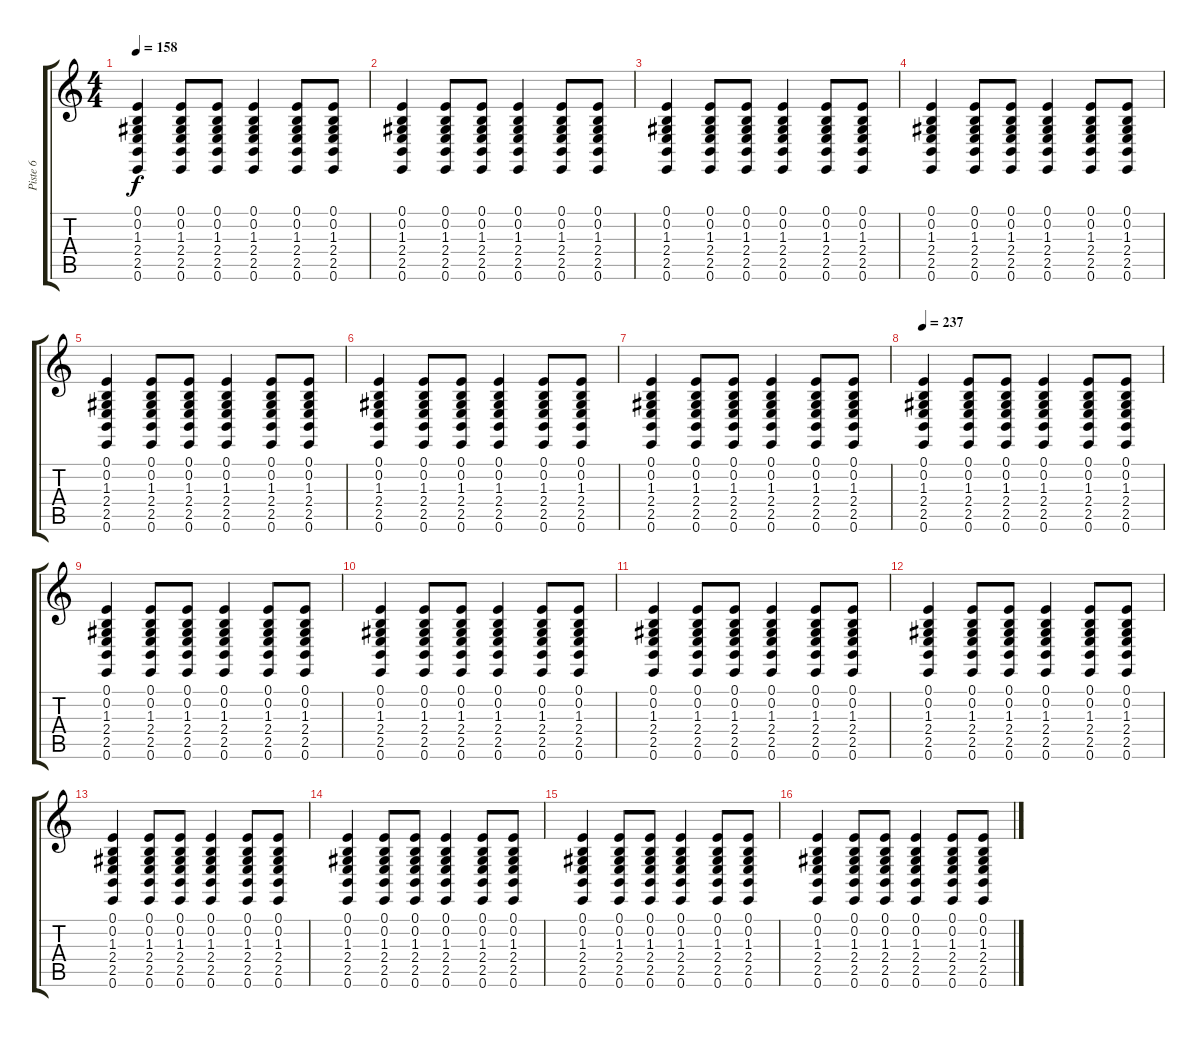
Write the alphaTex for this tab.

\track ("Piste 6" "Piste 6") {instrument acousticgrandpiano}
\staff {score tabs}
\tuning (E4 B3 G3 D3 A2 E2) {hide}
\ts (4 4)
\tempo 158
\clef g2
\ks c
(0.1 0.2 1.3 2.4 2.5 0.6).4{dy f} (0.1 0.2 1.3 2.4 2.5 0.6).8 (0.1 0.2 1.3 2.4 2.5 0.6).8 (0.1 0.2 1.3 2.4 2.5 0.6).4 (0.1 0.2 1.3 2.4 2.5 0.6).8 (0.1 0.2 1.3 2.4 2.5 0.6).8 |
(0.1 0.2 1.3 2.4 2.5 0.6).4 (0.1 0.2 1.3 2.4 2.5 0.6).8 (0.1 0.2 1.3 2.4 2.5 0.6).8 (0.1 0.2 1.3 2.4 2.5 0.6).4 (0.1 0.2 1.3 2.4 2.5 0.6).8 (0.1 0.2 1.3 2.4 2.5 0.6).8 |
(0.1 0.2 1.3 2.4 2.5 0.6).4 (0.1 0.2 1.3 2.4 2.5 0.6).8 (0.1 0.2 1.3 2.4 2.5 0.6).8 (0.1 0.2 1.3 2.4 2.5 0.6).4 (0.1 0.2 1.3 2.4 2.5 0.6).8 (0.1 0.2 1.3 2.4 2.5 0.6).8 |
(0.1 0.2 1.3 2.4 2.5 0.6).4 (0.1 0.2 1.3 2.4 2.5 0.6).8 (0.1 0.2 1.3 2.4 2.5 0.6).8 (0.1 0.2 1.3 2.4 2.5 0.6).4 (0.1 0.2 1.3 2.4 2.5 0.6).8 (0.1 0.2 1.3 2.4 2.5 0.6).8 |
(0.1 0.2 1.3 2.4 2.5 0.6).4 (0.1 0.2 1.3 2.4 2.5 0.6).8 (0.1 0.2 1.3 2.4 2.5 0.6).8 (0.1 0.2 1.3 2.4 2.5 0.6).4 (0.1 0.2 1.3 2.4 2.5 0.6).8 (0.1 0.2 1.3 2.4 2.5 0.6).8 |
(0.1 0.2 1.3 2.4 2.5 0.6).4 (0.1 0.2 1.3 2.4 2.5 0.6).8 (0.1 0.2 1.3 2.4 2.5 0.6).8 (0.1 0.2 1.3 2.4 2.5 0.6).4 (0.1 0.2 1.3 2.4 2.5 0.6).8 (0.1 0.2 1.3 2.4 2.5 0.6).8 |
(0.1 0.2 1.3 2.4 2.5 0.6).4 (0.1 0.2 1.3 2.4 2.5 0.6).8 (0.1 0.2 1.3 2.4 2.5 0.6).8 (0.1 0.2 1.3 2.4 2.5 0.6).4 (0.1 0.2 1.3 2.4 2.5 0.6).8 (0.1 0.2 1.3 2.4 2.5 0.6).8 |
\tempo 237
(0.1 0.2 1.3 2.4 2.5 0.6).4 (0.1 0.2 1.3 2.4 2.5 0.6).8 (0.1 0.2 1.3 2.4 2.5 0.6).8 (0.1 0.2 1.3 2.4 2.5 0.6).4 (0.1 0.2 1.3 2.4 2.5 0.6).8 (0.1 0.2 1.3 2.4 2.5 0.6).8 |
(0.1 0.2 1.3 2.4 2.5 0.6).4 (0.1 0.2 1.3 2.4 2.5 0.6).8 (0.1 0.2 1.3 2.4 2.5 0.6).8 (0.1 0.2 1.3 2.4 2.5 0.6).4 (0.1 0.2 1.3 2.4 2.5 0.6).8 (0.1 0.2 1.3 2.4 2.5 0.6).8 |
(0.1 0.2 1.3 2.4 2.5 0.6).4 (0.1 0.2 1.3 2.4 2.5 0.6).8 (0.1 0.2 1.3 2.4 2.5 0.6).8 (0.1 0.2 1.3 2.4 2.5 0.6).4 (0.1 0.2 1.3 2.4 2.5 0.6).8 (0.1 0.2 1.3 2.4 2.5 0.6).8 |
(0.1 0.2 1.3 2.4 2.5 0.6).4 (0.1 0.2 1.3 2.4 2.5 0.6).8 (0.1 0.2 1.3 2.4 2.5 0.6).8 (0.1 0.2 1.3 2.4 2.5 0.6).4 (0.1 0.2 1.3 2.4 2.5 0.6).8 (0.1 0.2 1.3 2.4 2.5 0.6).8 |
(0.1 0.2 1.3 2.4 2.5 0.6).4 (0.1 0.2 1.3 2.4 2.5 0.6).8 (0.1 0.2 1.3 2.4 2.5 0.6).8 (0.1 0.2 1.3 2.4 2.5 0.6).4 (0.1 0.2 1.3 2.4 2.5 0.6).8 (0.1 0.2 1.3 2.4 2.5 0.6).8 |
(0.1 0.2 1.3 2.4 2.5 0.6).4 (0.1 0.2 1.3 2.4 2.5 0.6).8 (0.1 0.2 1.3 2.4 2.5 0.6).8 (0.1 0.2 1.3 2.4 2.5 0.6).4 (0.1 0.2 1.3 2.4 2.5 0.6).8 (0.1 0.2 1.3 2.4 2.5 0.6).8 |
(0.1 0.2 1.3 2.4 2.5 0.6).4 (0.1 0.2 1.3 2.4 2.5 0.6).8 (0.1 0.2 1.3 2.4 2.5 0.6).8 (0.1 0.2 1.3 2.4 2.5 0.6).4 (0.1 0.2 1.3 2.4 2.5 0.6).8 (0.1 0.2 1.3 2.4 2.5 0.6).8 |
(0.1 0.2 1.3 2.4 2.5 0.6).4 (0.1 0.2 1.3 2.4 2.5 0.6).8 (0.1 0.2 1.3 2.4 2.5 0.6).8 (0.1 0.2 1.3 2.4 2.5 0.6).4 (0.1 0.2 1.3 2.4 2.5 0.6).8 (0.1 0.2 1.3 2.4 2.5 0.6).8 |
(0.1 0.2 1.3 2.4 2.5 0.6).4 (0.1 0.2 1.3 2.4 2.5 0.6).8 (0.1 0.2 1.3 2.4 2.5 0.6).8 (0.1 0.2 1.3 2.4 2.5 0.6).4 (0.1 0.2 1.3 2.4 2.5 0.6).8 (0.1 0.2 1.3 2.4 2.5 0.6).8
